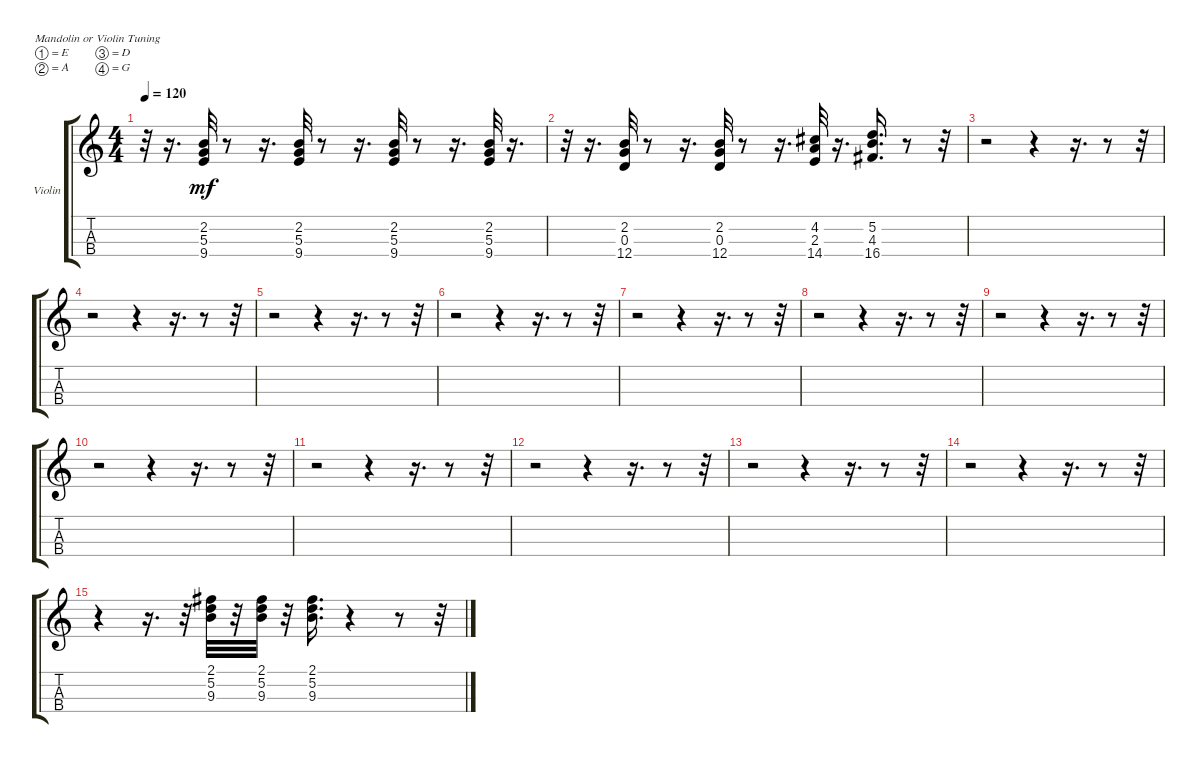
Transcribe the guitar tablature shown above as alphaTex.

\bracketExtendMode groupsimilarinstruments
\firstSystemTrackNameOrientation horizontal
\otherSystemsTrackNameOrientation horizontal
\track ("" "Violin") {instrument violin}
\staff {score tabs}
\tuning (E5 A4 D4 G3)
\ts (4 4)
\tempo 120
\clef g2
\ks c
r.32{dy mf} r.16{d} (2.2 5.3 9.4).32 r.8 r.16{d} (2.2 5.3 9.4).32 r.8 r.16{d} (2.2 5.3 9.4).32 r.8 r.16{d} (2.2 5.3 9.4).32 r.16{d} |
r.32 r.16{d} (0.3 2.2 12.4).32 r.8 r.16{d} (0.3 2.2 12.4).32 r.8 r.16{d} (2.3 4.2 14.4).32 r.16{d} (4.3 5.2 16.4).16{d} r.8 r.32 |
r.2 r.4 r.16{d} r.8 r.32 |
r.2 r.4 r.16{d} r.8 r.32 |
r.2 r.4 r.16{d} r.8 r.32 |
r.2 r.4 r.16{d} r.8 r.32 |
r.2 r.4 r.16{d} r.8 r.32 |
r.2 r.4 r.16{d} r.8 r.32 |
r.2 r.4 r.16{d} r.8 r.32 |
r.2 r.4 r.16{d} r.8 r.32 |
r.2 r.4 r.16{d} r.8 r.32 |
r.2 r.4 r.16{d} r.8 r.32 |
r.2 r.4 r.16{d} r.8 r.32 |
r.2 r.4 r.16{d} r.8 r.32 |
r.4 r.16{d} r.32 (2.1 5.2 9.3).32 r.32 (2.1 5.2 9.3).32 r.32 (2.1 5.2 9.3).16{d} r.4 r.8 r.32
